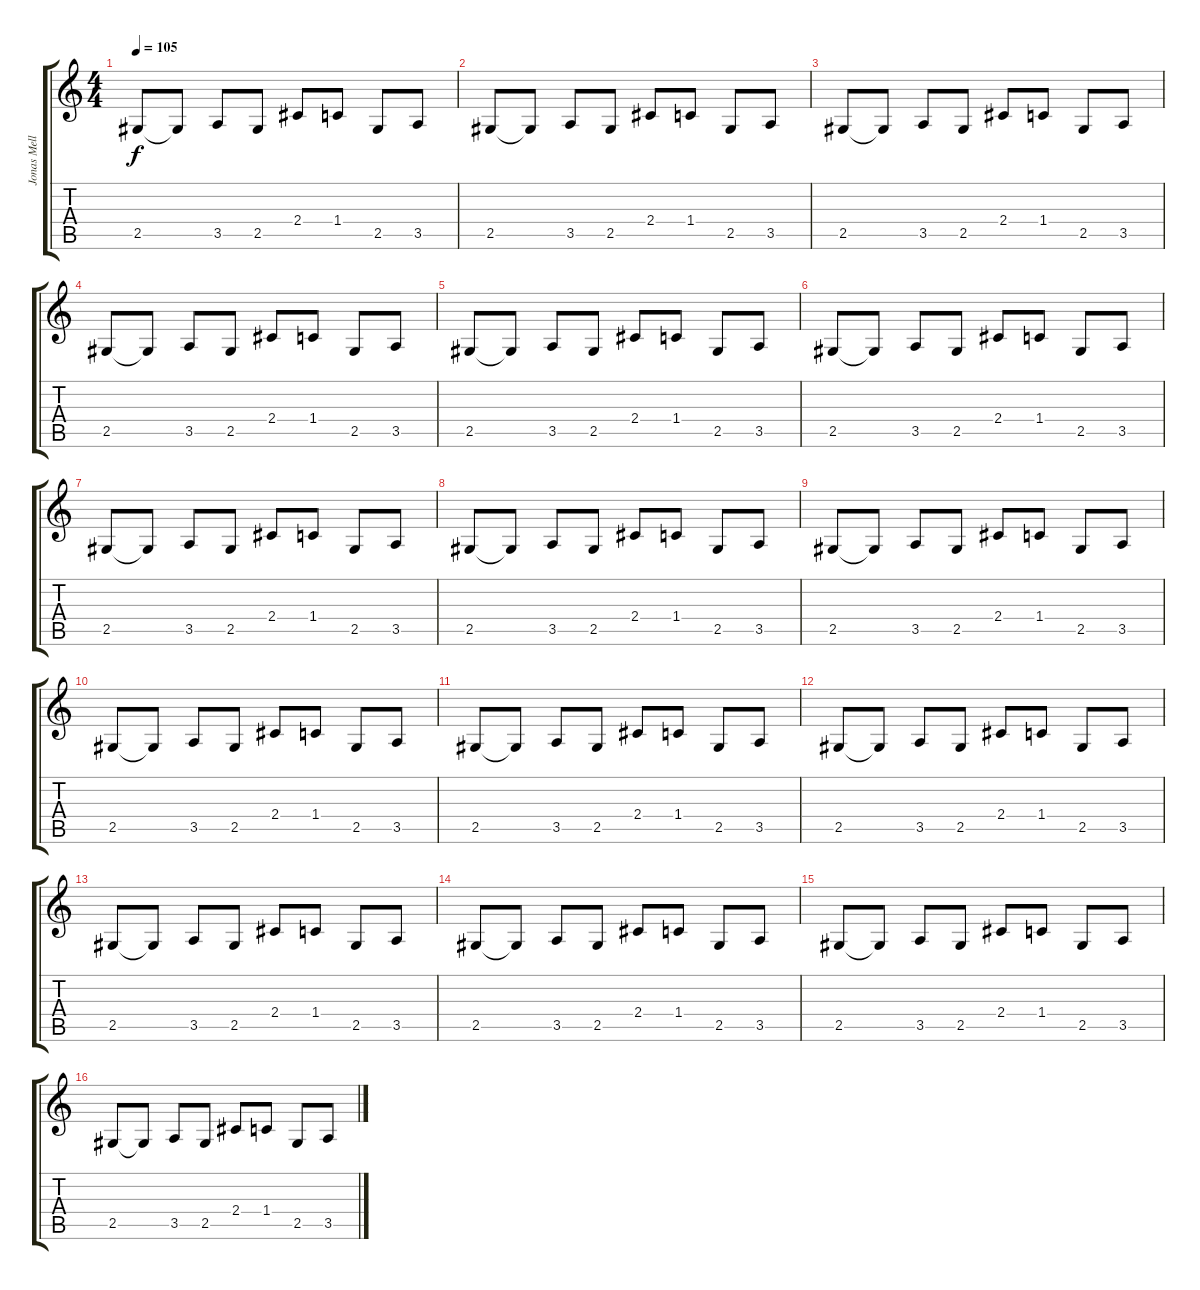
\track ("Jonas Mellberg (Guitar)" "Jonas Mell") {instrument distortionguitar}
\staff {score tabs}
\tuning (Db4 Ab3 E3 B2 Gb2 Db2) {hide}
\ts (4 4)
\tempo 105
\clef g2
\ks c
2.5.8{dy f instrument distortionguitar} 2.5{t}.8 3.5.8 2.5.8 2.4.8 1.4.8 2.5.8 3.5.8 |
2.5.8 2.5{t}.8 3.5.8 2.5.8 2.4.8 1.4.8 2.5.8 3.5.8 |
2.5.8 2.5{t}.8 3.5.8 2.5.8 2.4.8 1.4.8 2.5.8 3.5.8 |
2.5.8 2.5{t}.8 3.5.8 2.5.8 2.4.8 1.4.8 2.5.8 3.5.8 |
2.5.8 2.5{t}.8 3.5.8 2.5.8 2.4.8 1.4.8 2.5.8 3.5.8 |
2.5.8 2.5{t}.8 3.5.8 2.5.8 2.4.8 1.4.8 2.5.8 3.5.8 |
2.5.8 2.5{t}.8 3.5.8 2.5.8 2.4.8 1.4.8 2.5.8 3.5.8 |
2.5.8 2.5{t}.8 3.5.8 2.5.8 2.4.8 1.4.8 2.5.8 3.5.8 |
2.5.8 2.5{t}.8 3.5.8 2.5.8 2.4.8 1.4.8 2.5.8 3.5.8 |
2.5.8 2.5{t}.8 3.5.8 2.5.8 2.4.8 1.4.8 2.5.8 3.5.8 |
2.5.8 2.5{t}.8 3.5.8 2.5.8 2.4.8 1.4.8 2.5.8 3.5.8 |
2.5.8 2.5{t}.8 3.5.8 2.5.8 2.4.8 1.4.8 2.5.8 3.5.8 |
2.5.8 2.5{t}.8 3.5.8 2.5.8 2.4.8 1.4.8 2.5.8 3.5.8 |
2.5.8 2.5{t}.8 3.5.8 2.5.8 2.4.8 1.4.8 2.5.8 3.5.8 |
2.5.8 2.5{t}.8 3.5.8 2.5.8 2.4.8 1.4.8 2.5.8 3.5.8 |
2.5.8 2.5{t}.8 3.5.8 2.5.8 2.4.8 1.4.8 2.5.8 3.5.8
